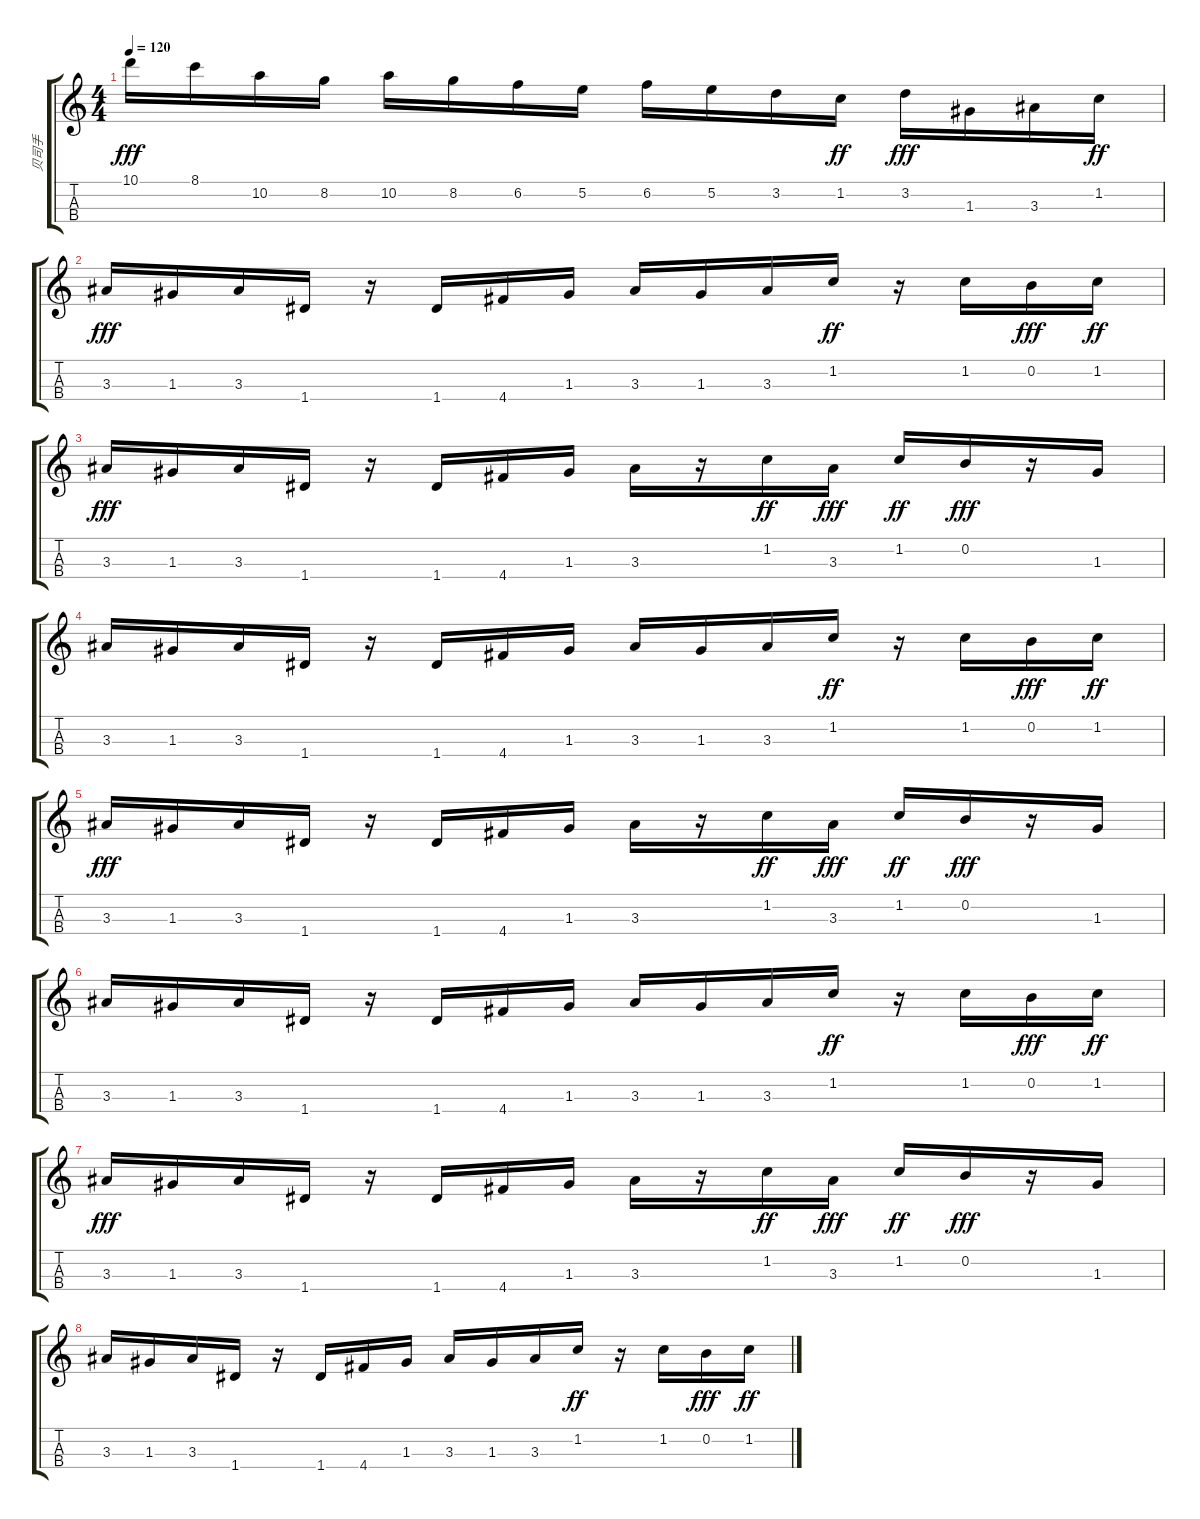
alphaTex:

\track ("贝司手" "贝司手") {instrument electricbassfinger}
\staff {score tabs}
\tuning (E4 B3 G3 D3) {hide}
\ts (4 4)
\tempo 120
\clef g2
\ks c
10.1.16{txt "" dy fff instrument electricbassfinger} 8.1.16 10.2.16 8.2.16 10.2.16 8.2.16 6.2.16 5.2.16 6.2.16 5.2.16 3.2.16 1.2.16{dy ff} 3.2.16{dy fff} 1.3.16 3.3.16 1.2.16{dy ff} |
3.3.16{dy fff} 1.3.16 3.3.16 1.4.16 r.16 1.4.16 4.4.16 1.3.16 3.3.16 1.3.16 3.3.16 1.2.16{dy ff} r.16 1.2.16 0.2.16{dy fff} 1.2.16{dy ff} |
3.3.16{dy fff} 1.3.16 3.3.16 1.4.16 r.16 1.4.16 4.4.16 1.3.16 3.3.16 r.16 1.2.16{dy ff} 3.3.16{dy fff} 1.2.16{dy ff} 0.2.16{dy fff} r.16 1.3.16 |
3.3.16 1.3.16 3.3.16 1.4.16 r.16 1.4.16 4.4.16 1.3.16 3.3.16 1.3.16 3.3.16 1.2.16{dy ff} r.16 1.2.16 0.2.16{dy fff} 1.2.16{dy ff} |
3.3.16{dy fff} 1.3.16 3.3.16 1.4.16 r.16 1.4.16 4.4.16 1.3.16 3.3.16 r.16 1.2.16{dy ff} 3.3.16{dy fff} 1.2.16{dy ff} 0.2.16{dy fff} r.16 1.3.16 |
3.3.16 1.3.16 3.3.16 1.4.16 r.16 1.4.16 4.4.16 1.3.16 3.3.16 1.3.16 3.3.16 1.2.16{dy ff} r.16 1.2.16 0.2.16{dy fff} 1.2.16{dy ff} |
3.3.16{dy fff} 1.3.16 3.3.16 1.4.16 r.16 1.4.16 4.4.16 1.3.16 3.3.16 r.16 1.2.16{dy ff} 3.3.16{dy fff} 1.2.16{dy ff} 0.2.16{dy fff} r.16 1.3.16 |
3.3.16 1.3.16 3.3.16 1.4.16 r.16 1.4.16 4.4.16 1.3.16 3.3.16 1.3.16 3.3.16 1.2.16{dy ff} r.16 1.2.16 0.2.16{dy fff} 1.2.16{dy ff}
